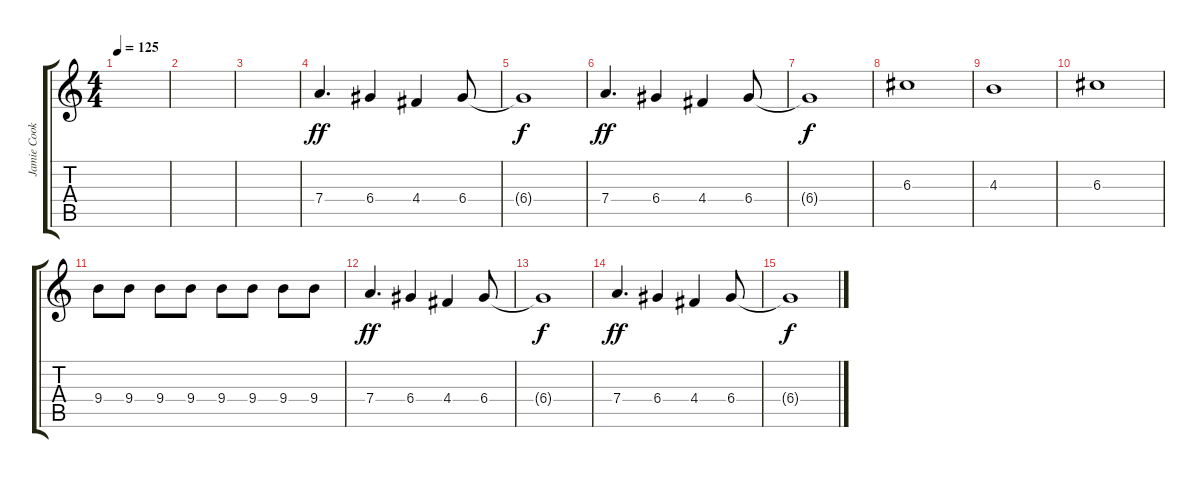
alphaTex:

\track ("Jamie Cook" "Jamie Cook") {instrument electricguitarclean}
\staff {score tabs}
\tuning (E4 B3 G3 D3 A2 E2) {hide}
\ts (4 4)
\tempo 125
\clef g2
\ks c
|
|
|
7.4.4{d dy ff volume 15 instrument electricguitarclean} 6.4.4 4.4.4 6.4.8 |
6.4{t}.1{dy f} |
7.4.4{d dy ff} 6.4.4 4.4.4 6.4.8 |
6.4{t}.1{dy f} |
6.3.1 |
4.3.1 |
6.3.1 |
9.4.8 9.4.8 9.4.8 9.4.8 9.4.8 9.4.8 9.4.8 9.4.8 |
7.4.4{d dy ff} 6.4.4 4.4.4 6.4.8 |
6.4{t}.1{dy f} |
7.4.4{d dy ff} 6.4.4 4.4.4 6.4.8 |
6.4{t}.1{dy f}
